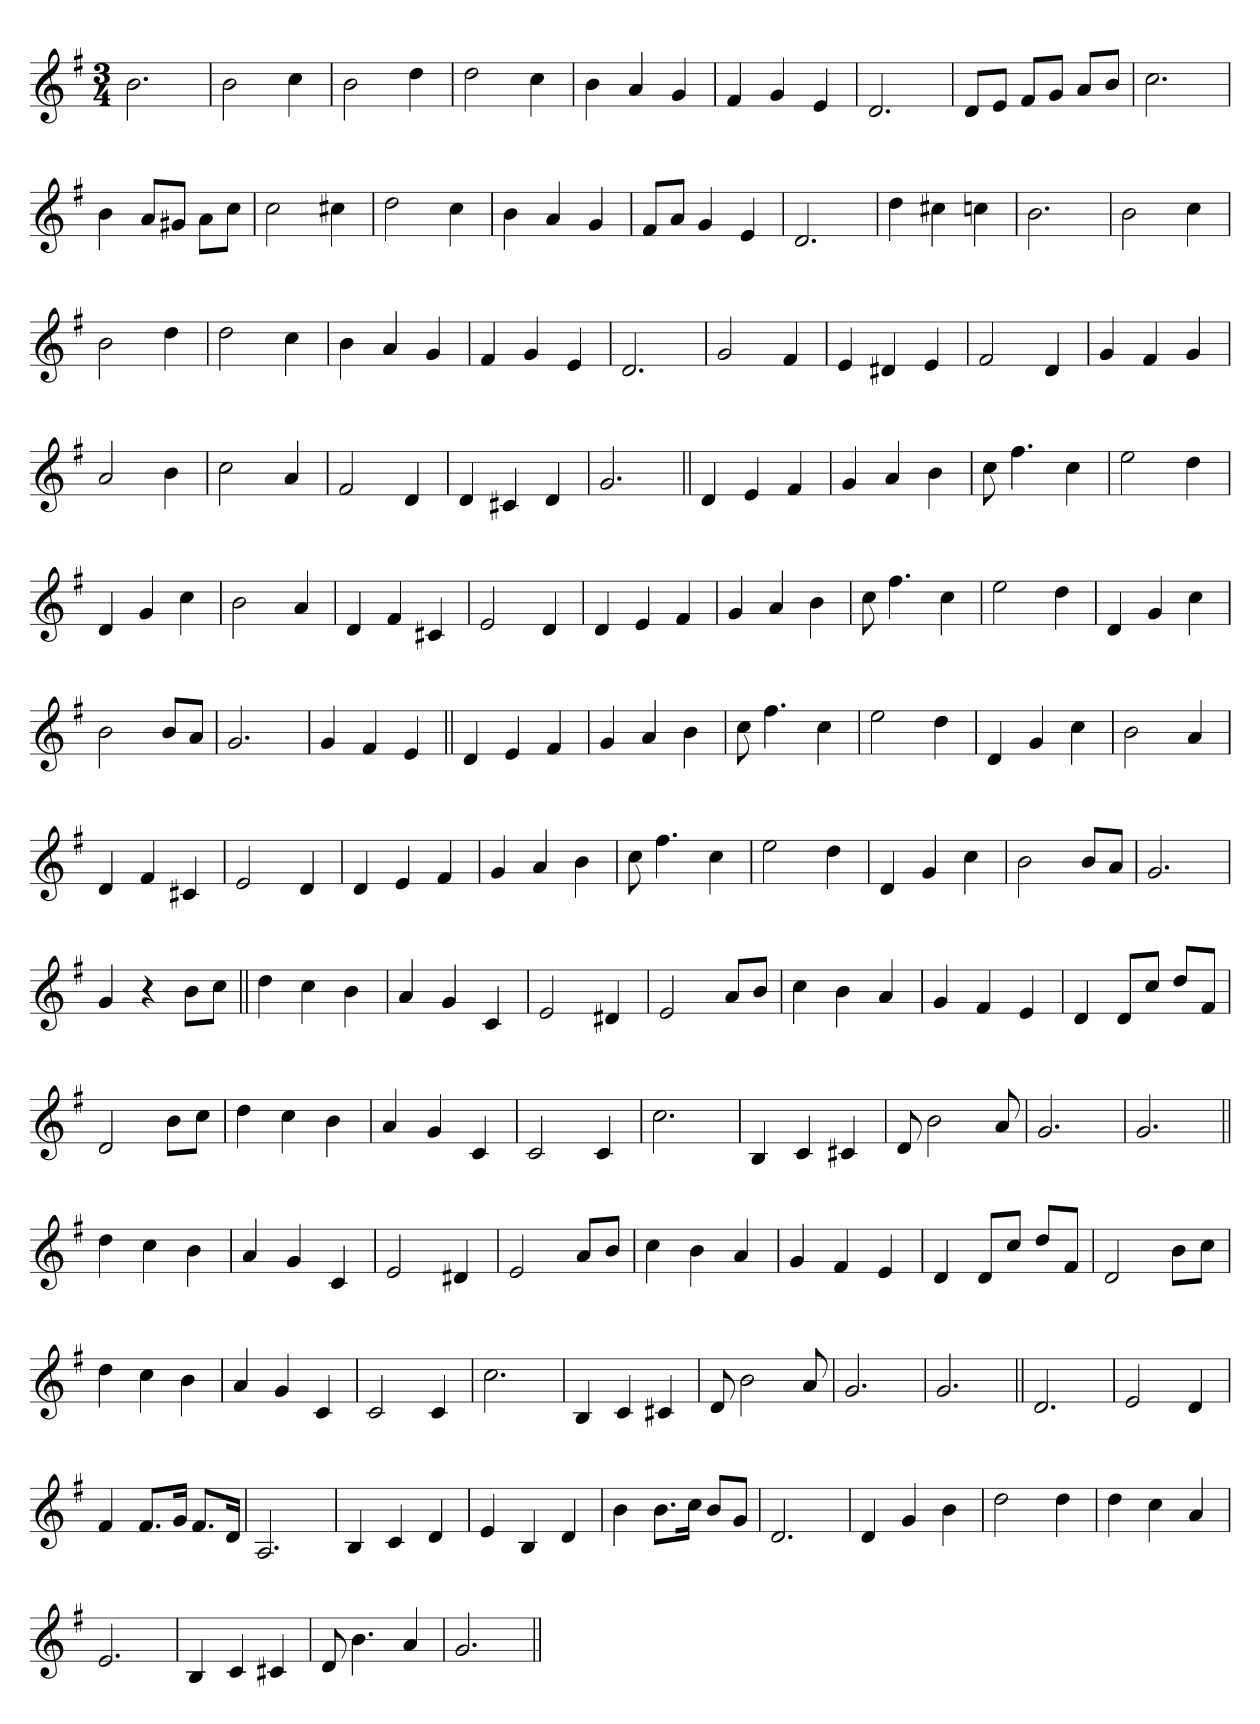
**kern
*part1
*staff1
*clefG2
*k[f#]
*G:
*M3/4
=1
2.b
=
2b
4cc
=
2b
4dd
=
2dd
4cc
=
4b
4a
4g
=
4f#
4g
4e
=
2.d
=
8dL
8eJ
8f#L
8gJ
8aL
8bJ
=
2.cc
=
4b
8aL
8g#XJ
8aL
8ccJ
=
2cc
4cc#X
=
2dd
4cc
=
4b
4a
4g
=
8f#L
8aJ
4g
4e
=
2.d
=
4dd
4cc#X
4ccn
=
2.b
=
2b
4cc
=
2b
4dd
=
2dd
4cc
=
4b
4a
4g
=
4f#
4g
4e
=
2.d
=
2g
4f#
=
4e
4d#X
4e
=
2f#
4d
=
4g
4f#
4g
=
2a
4b
=
2cc
4a
=
2f#
4d
=
4d
4c#X
4d
=
2.g
=||
4d
4e
4f#
=
4g
4a
4b
=
8cc
4.ff#
4cc
=
2ee
4dd
=
4d
4g
4cc
=
2b
4a
=
4d
4f#
4c#X
=
2e
4d
=
4d
4e
4f#
=
4g
4a
4b
=
8cc
4.ff#
4cc
=
2ee
4dd
=
4d
4g
4cc
=
2b
8bL
8aJ
=
2.g
=
4g
4f#
4e
=||
4d
4e
4f#
=
4g
4a
4b
=
8cc
4.ff#
4cc
=
2ee
4dd
=
4d
4g
4cc
=
2b
4a
=
4d
4f#
4c#X
=
2e
4d
=
4d
4e
4f#
=
4g
4a
4b
=
8cc
4.ff#
4cc
=
2ee
4dd
=
4d
4g
4cc
=
2b
8bL
8aJ
=
2.g
=
4g
4r
8bL
8ccJ
=||
4dd
4cc
4b
=
4a
4g
4c
=
2e
4d#X
=
2e
8aL
8bJ
=
4cc
4b
4a
=
4g
4f#
4e
=
4d
8dL
8ccJ
8ddL
8f#J
=
2d
8bL
8ccJ
=
4dd
4cc
4b
=
4a
4g
4c
=
2c
4c
=
2.cc
=
4B
4c
4c#X
=
8d
2b
8a
=
2.g
=
2.g
=||
4dd
4cc
4b
=
4a
4g
4c
=
2e
4d#X
=
2e
8aL
8bJ
=
4cc
4b
4a
=
4g
4f#
4e
=
4d
8dL
8ccJ
8ddL
8f#J
=
2d
8bL
8ccJ
=
4dd
4cc
4b
=
4a
4g
4c
=
2c
4c
=
2.cc
=
4B
4c
4c#X
=
8d
2b
8a
=
2.g
=
2.g
=||
2.d
=
2e
4d
=
4f#
8.f#L
16gJk
8.f#L
16dJk
=
2.A
=
4B
4c
4d
=
4e
4B
4d
=
4b
8.bL
16ccJk
8bL
8gJ
=
2.d
=
4d
4g
4b
=
2dd
4dd
=
4dd
4cc
4a
=
2.e
=
4B
4c
4c#X
=
8d
4.b
4a
=
2.g
=||
*-
